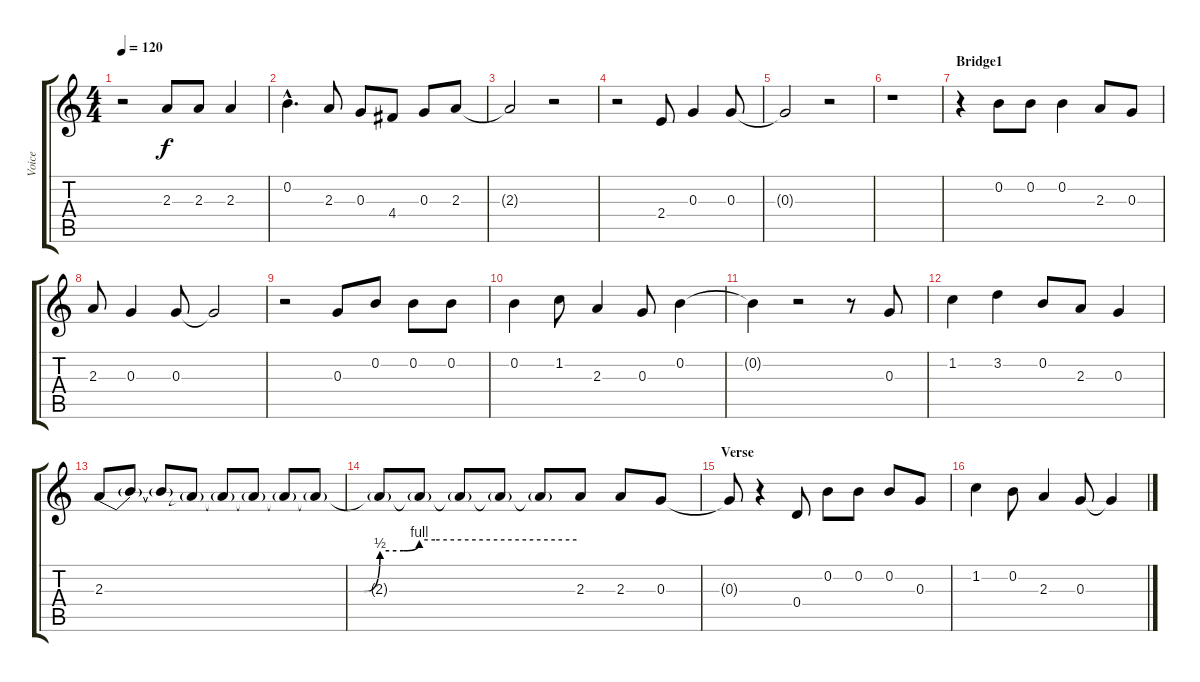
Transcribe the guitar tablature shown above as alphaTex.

\track ("Voice" "Voice") {instrument distortionguitar}
\staff {score tabs}
\tuning (E4 B3 G3 D3 A2 E2) {hide}
\ts (4 4)
\tempo 120
\clef g2
\ks c
r.2{dy f} 2.3.8 2.3.8 2.3.4 |
0.2{hac}.4{d} 2.3.8 0.3.8 4.4.8 0.3.8 2.3.8 |
2.3{t}.2 r.2 |
r.2 2.4.8 0.3.4 0.3.8 |
0.3{t}.2 r.2 |
r.1 |
\section ("" "Bridge1")
r.4 0.2.8 0.2.8 0.2.4 2.3.8 0.3.8 |
2.3.8 0.3.4 0.3.8 0.3{t}.2 |
r.2 0.3.8 0.2.8 0.2.8 0.2.8 |
0.2.4 1.2.8 2.3.4 0.3.8 0.2.4 |
0.2{t}.4 r.2 r.8 0.3.8 |
1.2.4 3.2.4 0.2.8 2.3.8 0.3.4 |
2.3{be (custom 0 0 30 0 33 0 35 2 38 2 40 4 42 4 60 4)}.8 2.3{t}.8 2.3{t}.8 2.3{t}.8 2.3{t}.8 2.3{t}.8 2.3{t}.8 2.3{t}.8 |
2.3{t}.8 2.3{t}.8 2.3{t}.8 2.3{t}.8 2.3{t}.8 2.3.8 2.3.8 0.3.8 |
\section ("" "Verse")
0.3{t}.8 r.4 0.4.8 0.2.8 0.2.8 0.2.8 0.3.8 |
1.2.4 0.2.8 2.3.4 0.3.8 0.3{t}.4
